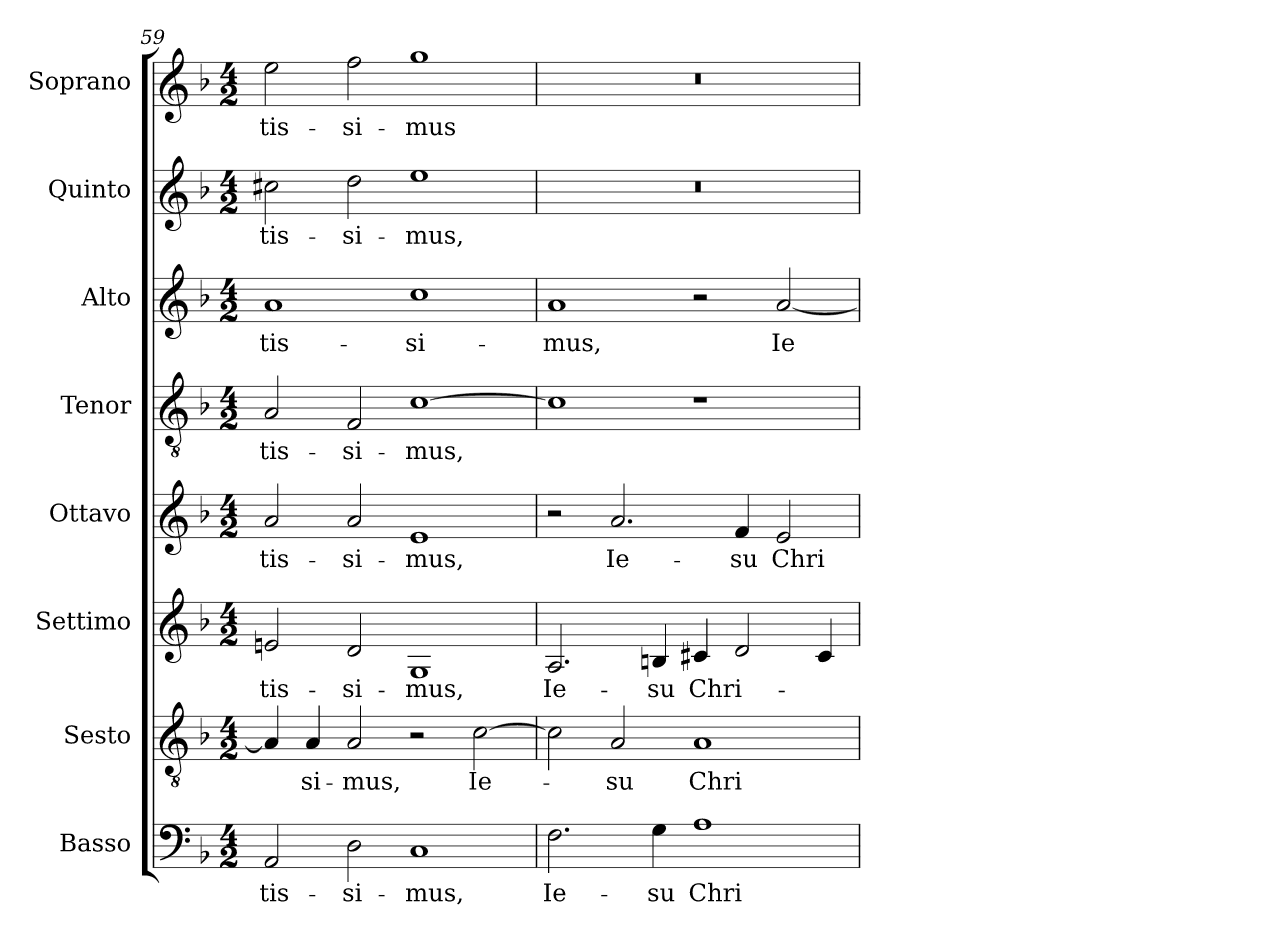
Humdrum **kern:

**kern	**text	**kern	**text	**kern	**text	**kern	**text	**kern	**text	**kern	**text	**kern	**text	**kern	**text
*part8	*part8	*part7	*part7	*part6	*part6	*part5	*part5	*part4	*part4	*part3	*part3	*part2	*part2	*part1	*part1
*staff8	*staff8	*staff7	*staff7	*staff6	*staff6	*staff5	*staff5	*staff4	*staff4	*staff3	*staff3	*staff2	*staff2	*staff1	*staff1
*I"Basso	*	*I"Sesto	*	*I"Settimo	*	*I"Ottavo	*	*I"Tenor	*	*I"Alto	*	*I"Quinto	*	*I"Soprano	*
*I'B.	*	*I'Ss.	*	*I'St.	*	*I'Ot.	*	*I'T.	*	*I'A.	*	*I'Q.	*	*I'S.	*
*clefF4	*	*clefGv2	*	*clefG2	*	*clefG2	*	*clefGv2	*	*clefG2	*	*clefG2	*	*clefG2	*
*	*	*ITrd7c12	*	*	*	*	*	*ITrd7c12	*	*	*	*	*	*	*
*k[b-]	*	*k[b-]	*	*k[b-]	*	*k[b-]	*	*k[b-]	*	*k[b-]	*	*k[b-]	*	*k[b-]	*
*F:	*	*F:	*	*F:	*	*F:	*	*F:	*	*F:	*	*F:	*	*F:	*
*M4/2	*	*M4/2	*	*M4/2	*	*M4/2	*	*M4/2	*	*M4/2	*	*M4/2	*	*M4/2	*
=59	=59	=59	=59	=59	=59	=59	=59	=59	=59	=59	=59	=59	=59	=59	=59
!	!LO:LY:b:color=#000000	!	!	!	!	!	!	!	!	!	!	!	!	!	!
!	!	!	!	!	!LO:LY:b:color=#000000	!	!	!	!	!	!	!	!	!	!
!	!	!	!	!	!	!	!LO:LY:b:color=#000000	!	!	!	!	!	!	!	!
!	!	!	!	!	!	!	!	!	!LO:LY:b:color=#000000	!	!	!	!	!	!
!	!	!	!	!	!	!	!	!	!	!	!LO:LY:b:color=#000000	!	!	!	!
!	!	!	!	!	!	!	!	!	!	!	!	!	!LO:LY:b:color=#000000	!	!
!	!	!	!	!	!	!	!	!	!	!	!	!	!	!	!LO:LY:b:color=#000000
2AAi/	-tis-	4AAi/]	.	2eni/	-tis-	2ai/	-tis-	2AAi/	-tis-	1ai	-tis-	2cc#Xi\	-tis-	2eei\	-tis-
!	!	!	!LO:LY:b:color=#000000	!	!	!	!	!	!	!	!	!	!	!	!
.	.	4AAi/	-si-	.	.	.	.	.	.	.	.	.	.	.	.
!	!LO:LY:b:color=#000000	!	!	!	!	!	!	!	!	!	!	!	!	!	!
!	!	!	!LO:LY:b:color=#000000	!	!	!	!	!	!	!	!	!	!	!	!
!	!	!	!	!	!LO:LY:b:color=#000000	!	!	!	!	!	!	!	!	!	!
!	!	!	!	!	!	!	!LO:LY:b:color=#000000	!	!	!	!	!	!	!	!
!	!	!	!	!	!	!	!	!	!LO:LY:b:color=#000000	!	!	!	!	!	!
!	!	!	!	!	!	!	!	!	!	!	!	!	!LO:LY:b:color=#000000	!	!
!	!	!	!	!	!	!	!	!	!	!	!	!	!	!	!LO:LY:b:color=#000000
2Di\	-si-	2AAi/	-mus,	2di/	-si-	2ai/	-si-	2FFi/	-si-	.	.	2ddi\	-si-	2ffi\	-si-
!	!LO:LY:b:color=#000000	!	!	!	!	!	!	!	!	!	!	!	!	!	!
!	!	!	!	!	!LO:LY:b:color=#000000	!	!	!	!	!	!	!	!	!	!
!	!	!	!	!	!	!	!LO:LY:b:color=#000000	!	!	!	!	!	!	!	!
!	!	!	!	!	!	!	!	!	!LO:LY:b:color=#000000	!	!	!	!	!	!
!	!	!	!	!	!	!	!	!	!	!	!LO:LY:b:color=#000000	!	!	!	!
!	!	!	!	!	!	!	!	!	!	!	!	!	!LO:LY:b:color=#000000	!	!
!	!	!	!	!	!	!	!	!	!	!	!	!	!	!	!LO:LY:b:color=#000000
1Ci	-mus,	2r	.	1Gi	-mus,	1ei	-mus,	[1Ci	-mus,	1cci	-si-	1eei	-mus,	1ggi	-mus
!	!	!	!LO:LY:b:color=#000000	!	!	!	!	!	!	!	!	!	!	!	!
.	.	[2Ci\	Ie-	.	.	.	.	.	.	.	.	.	.	.	.
=60	=60	=60	=60	=60	=60	=60	=60	=60	=60	=60	=60	=60	=60	=60	=60
!	!LO:LY:b:color=#000000	!	!	!	!	!	!	!	!	!	!	!	!	!	!
!	!	!	!	!	!LO:LY:b:color=#000000	!	!	!	!	!	!	!	!	!	!
!	!	!	!	!	!	!	!	!	!	!	!LO:LY:b:color=#000000	!LO:N:vis=1	!	!LO:N:vis=1	!
2.Fi\	Ie-	2Ci\]	.	2.Ai/	Ie-	2r	.	1Ci]	.	1ai	-mus,	0r	.	0r	.
!	!	!	!LO:LY:b:color=#000000	!	!	!	!	!	!	!	!	!	!	!	!
!	!	!	!	!	!	!	!LO:LY:b:color=#000000	!	!	!	!	!	!	!	!
.	.	2AAi/	-su	.	.	2.ai/	Ie-	.	.	.	.	.	.	.	.
!	!LO:LY:b:color=#000000	!	!	!	!	!	!	!	!	!	!	!	!	!	!
!	!	!	!	!	!LO:LY:b:color=#000000	!	!	!	!	!	!	!	!	!	!
4Gi\	-su	.	.	4Bni/	-su	.	.	.	.	.	.	.	.	.	.
!	!LO:LY:b:color=#000000	!	!	!	!	!	!	!	!	!	!	!	!	!	!
!	!	!	!LO:LY:b:color=#000000	!	!	!	!	!	!	!	!	!	!	!	!
!	!	!	!	!	!LO:LY:b:color=#000000	!	!	!	!	!	!	!	!	!	!
1Ai	Chri-	1AAi	Chri-	4c#Xi/	Chri-	.	.	1r	.	2r	.	.	.	.	.
!	!	!	!	!	!	!	!LO:LY:b:color=#000000	!	!	!	!	!	!	!	!
.	.	.	.	2di/	.	4fi/	-su	.	.	.	.	.	.	.	.
!	!	!	!	!	!	!	!LO:LY:b:color=#000000	!	!	!	!	!	!	!	!
!	!	!	!	!	!	!	!	!	!	!	!LO:LY:b:color=#000000	!	!	!	!
.	.	.	.	.	.	2ei/	Chri-	.	.	[2ai/	Ie-	.	.	.	.
.	.	.	.	4c#i/	.	.	.	.	.	.	.	.	.	.	.
=	=	=	=	=	=	=	=	=	=	=	=	=	=	=	=
*-	*-	*-	*-	*-	*-	*-	*-	*-	*-	*-	*-	*-	*-	*-	*-
